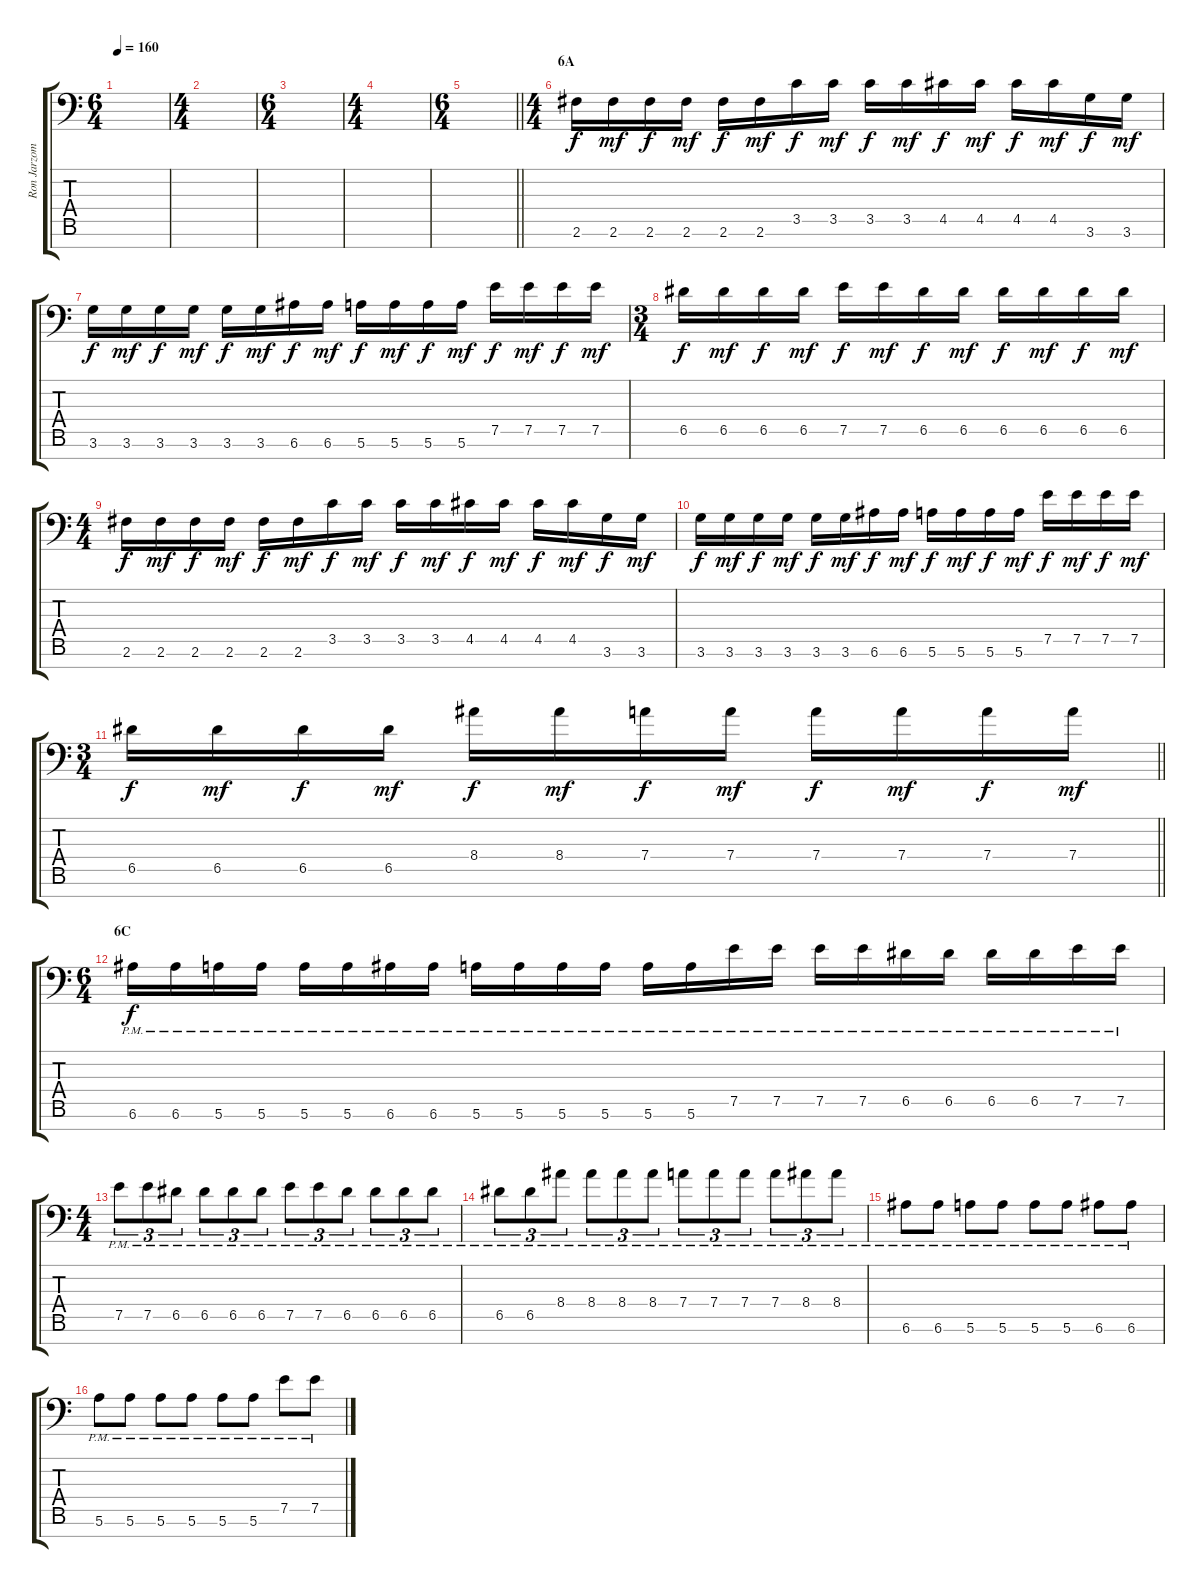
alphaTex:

\track ("Ron Jarzombek - Lead 1" "Ron Jarzom") {instrument electricguitarjazz}
\staff {score tabs}
\tuning (E4 B3 G3 D3 A2 E2 A1) {hide}
\ts (6 4)
\tempo 160
\clef f4
\ks c
|
\ts (4 4)
|
\ts (6 4)
|
\ts (4 4)
|
\ts (6 4)
\barLineRight lightlight
|
\ts (4 4)
\section ("" "6A")
2.6.16{dy f} 2.6.16{dy mf} 2.6.16{dy f} 2.6.16{dy mf} 2.6.16{dy f} 2.6.16{dy mf} 3.5.16{dy f} 3.5.16{dy mf} 3.5.16{dy f} 3.5.16{dy mf} 4.5.16{dy f} 4.5.16{dy mf} 4.5.16{dy f} 4.5.16{dy mf} 3.6.16{dy f} 3.6.16{dy mf} |
3.6.16{dy f} 3.6.16{dy mf} 3.6.16{dy f} 3.6.16{dy mf} 3.6.16{dy f} 3.6.16{dy mf} 6.6.16{dy f} 6.6.16{dy mf} 5.6.16{dy f} 5.6.16{dy mf} 5.6.16{dy f} 5.6.16{dy mf} 7.5.16{dy f} 7.5.16{dy mf} 7.5.16{dy f} 7.5.16{dy mf} |
\ts (3 4)
6.5.16{dy f} 6.5.16{dy mf} 6.5.16{dy f} 6.5.16{dy mf} 7.5.16{dy f} 7.5.16{dy mf} 6.5.16{dy f} 6.5.16{dy mf} 6.5.16{dy f} 6.5.16{dy mf} 6.5.16{dy f} 6.5.16{dy mf} |
\ts (4 4)
2.6.16{dy f} 2.6.16{dy mf} 2.6.16{dy f} 2.6.16{dy mf} 2.6.16{dy f} 2.6.16{dy mf} 3.5.16{dy f} 3.5.16{dy mf} 3.5.16{dy f} 3.5.16{dy mf} 4.5.16{dy f} 4.5.16{dy mf} 4.5.16{dy f} 4.5.16{dy mf} 3.6.16{dy f} 3.6.16{dy mf} |
3.6.16{dy f} 3.6.16{dy mf} 3.6.16{dy f} 3.6.16{dy mf} 3.6.16{dy f} 3.6.16{dy mf} 6.6.16{dy f} 6.6.16{dy mf} 5.6.16{dy f} 5.6.16{dy mf} 5.6.16{dy f} 5.6.16{dy mf} 7.5.16{dy f} 7.5.16{dy mf} 7.5.16{dy f} 7.5.16{dy mf} |
\ts (3 4)
\barLineRight lightlight
6.5.16{dy f} 6.5.16{dy mf} 6.5.16{dy f} 6.5.16{dy mf} 8.4.16{dy f} 8.4.16{dy mf} 7.4.16{dy f} 7.4.16{dy mf} 7.4.16{dy f} 7.4.16{dy mf} 7.4.16{dy f} 7.4.16{dy mf} |
\ts (6 4)
\section ("" "6C")
6.6{pm}.16{dy f} 6.6{pm}.16 5.6{pm}.16 5.6{pm}.16 5.6{pm}.16 5.6{pm}.16 6.6{pm}.16 6.6{pm}.16 5.6{pm}.16 5.6{pm}.16 5.6{pm}.16 5.6{pm}.16 5.6{pm}.16 5.6{pm}.16 7.5{pm}.16 7.5{pm}.16 7.5{pm}.16 7.5{pm}.16 6.5{pm}.16 6.5{pm}.16 6.5{pm}.16 6.5{pm}.16 7.5{pm}.16 7.5{pm}.16 |
\ts (4 4)
7.5{pm}.8{tu (3 2)} 7.5{pm}.8{tu (3 2)} 6.5{pm}.8{tu (3 2)} 6.5{pm}.8{tu (3 2)} 6.5{pm}.8{tu (3 2)} 6.5{pm}.8{tu (3 2)} 7.5{pm}.8{tu (3 2)} 7.5{pm}.8{tu (3 2)} 6.5{pm}.8{tu (3 2)} 6.5{pm}.8{tu (3 2)} 6.5{pm}.8{tu (3 2)} 6.5{pm}.8{tu (3 2)} |
6.5{pm}.8{tu (3 2)} 6.5{pm}.8{tu (3 2)} 8.4{pm}.8{tu (3 2)} 8.4{pm}.8{tu (3 2)} 8.4{pm}.8{tu (3 2)} 8.4{pm}.8{tu (3 2)} 7.4{pm}.8{tu (3 2)} 7.4{pm}.8{tu (3 2)} 7.4{pm}.8{tu (3 2)} 7.4{pm}.8{tu (3 2)} 8.4{pm}.8{tu (3 2)} 8.4{pm}.8{tu (3 2)} |
6.6{pm}.8 6.6{pm}.8 5.6{pm}.8 5.6{pm}.8 5.6{pm}.8 5.6{pm}.8 6.6{pm}.8 6.6{pm}.8 |
5.6{pm}.8 5.6{pm}.8 5.6{pm}.8 5.6{pm}.8 5.6{pm}.8 5.6{pm}.8 7.5{pm}.8 7.5{pm}.8
